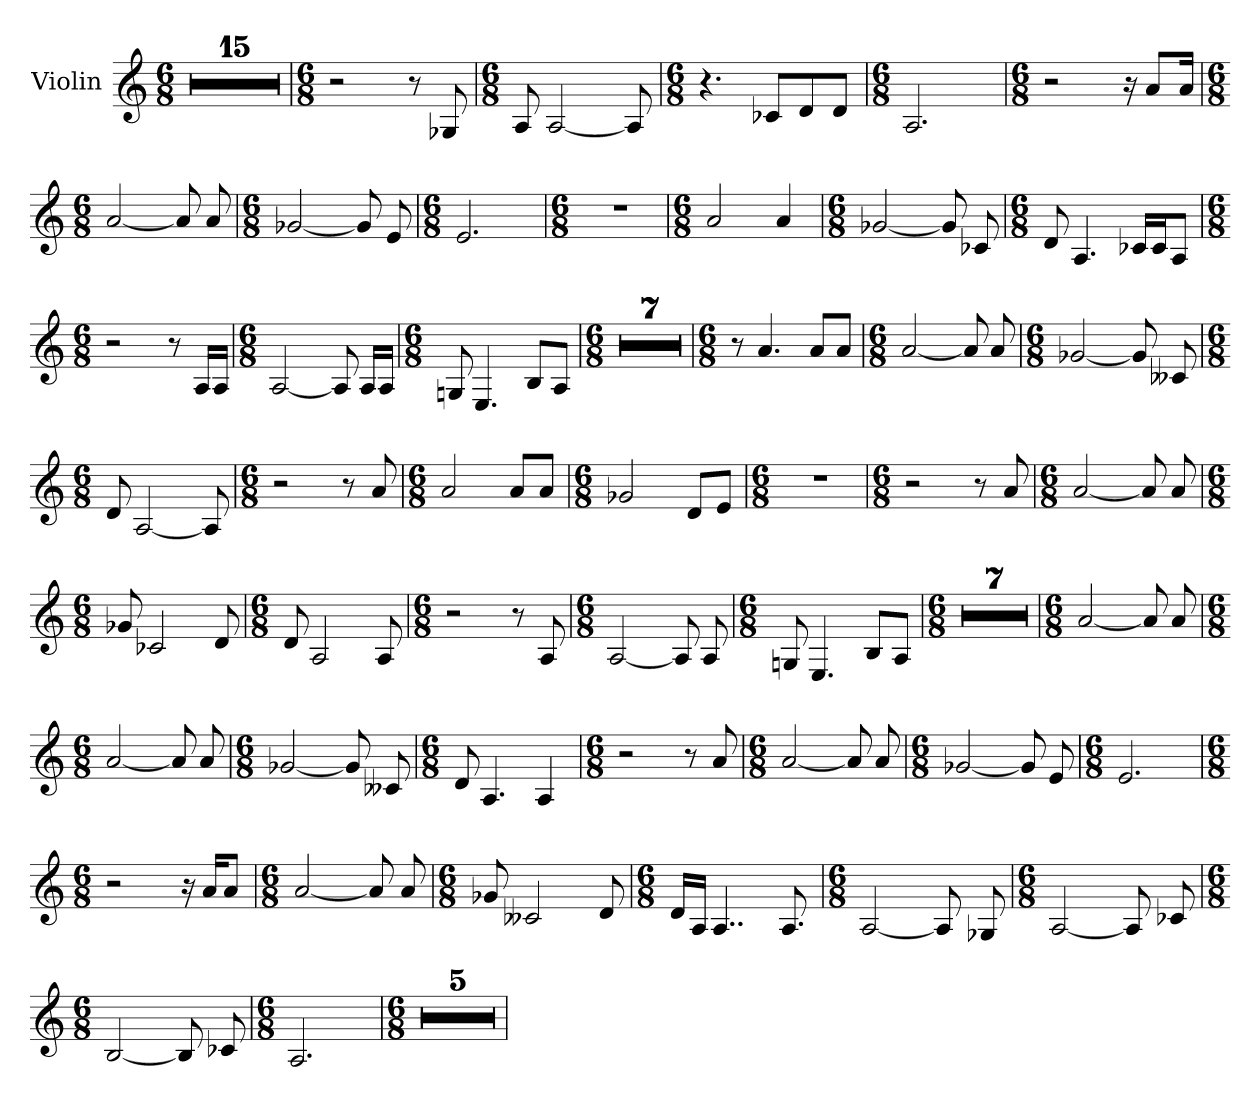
**kern
*part1
*staff1
*I"Violin
*I'Vln
*M6/8
=
2.r
=
*M6/8
2.r
=
*M6/8
2.r
=
*M6/8
2.r
=
*M6/8
2.r
=
*M6/8
2.r
=
*M6/8
2.r
=
*M6/8
2.r
=
*M6/8
2.r
=
*M6/8
2.r
=
*M6/8
2.r
=
*M6/8
2.r
=
*M6/8
2.r
=
*M6/8
2.r
=
*M6/8
2.r
=
*M6/8
2r
8r
8G-X
=
*M6/8
8A
[2A
8A]
=
*M6/8
4.r
8c-XL
8d
8dJ
=
*M6/8
2.A
=
*M6/8
2r
16r
8aL
16aJk
=
*M6/8
[2a
8a]
8a
=
*M6/8
[2g-X
8g-]
8e
=
*M6/8
2.e
=
*M6/8
2.r
=
*M6/8
2a
4a
=
*M6/8
[2g-X
8g-]
8c-X
=
*M6/8
8d
4.A
16c-XLL
16c-J
8AJ
=
*M6/8
2r
8r
16ALL
16AJJ
=
*M6/8
[2A
8A]
16ALL
16AJJ
=
*M6/8
8Gn
4.E
8BL
8AJ
=
*M6/8
2.r
=
*M6/8
2.r
=
*M6/8
2.r
=
*M6/8
2.r
=
*M6/8
2.r
=
*M6/8
2.r
=
*M6/8
2.r
=
*M6/8
8r
4.a
8aL
8aJ
=
*M6/8
[2a
8a]
8a
=
*M6/8
[2g-X
8g-]
8c--X
=
*M6/8
8d
[2A
8A]
=
*M6/8
2r
8r
8a
=
*M6/8
2a
8aL
8aJ
=
*M6/8
2g-X
8dL
8eJ
=
*M6/8
2.r
=
*M6/8
2r
8r
8a
=
*M6/8
[2a
8a]
8a
=
*M6/8
8g-X
2c-X
8d
=
*M6/8
8d
2A
8A
=
*M6/8
2r
8r
8A
=
*M6/8
[2A
8A]
8A
=
*M6/8
8Gn
4.E
8BL
8AJ
=
*M6/8
2.r
=
*M6/8
2.r
=
*M6/8
2.r
=
*M6/8
2.r
=
*M6/8
2.r
=
*M6/8
2.r
=
*M6/8
2.r
=
*M6/8
[2a
8a]
8a
=
*M6/8
[2a
8a]
8a
=
*M6/8
[2g-X
8g-]
8c--X
=
*M6/8
8d
4.A
4A
=
*M6/8
2r
8r
8a
=
*M6/8
[2a
8a]
8a
=
*M6/8
[2g-X
8g-]
8e
=
*M6/8
2.e
=
*M6/8
2r
16r
16aKL
8aJ
=
*M6/8
[2a
8a]
8a
=
*M6/8
8g-X
2c--X
8d
=
*M6/8
16dLL
16AJJ
4..A
8.A
=
*M6/8
[2A
8A]
8G-X
=
*M6/8
[2A
8A]
8c-X
=
*M6/8
[2B
8B]
8c-X
=
*M6/8
2.A
=
*M6/8
2.r
=
*M6/8
2.r
=
*M6/8
2.r
=
*M6/8
2.r
=
*M6/8
2.r
=
*-
